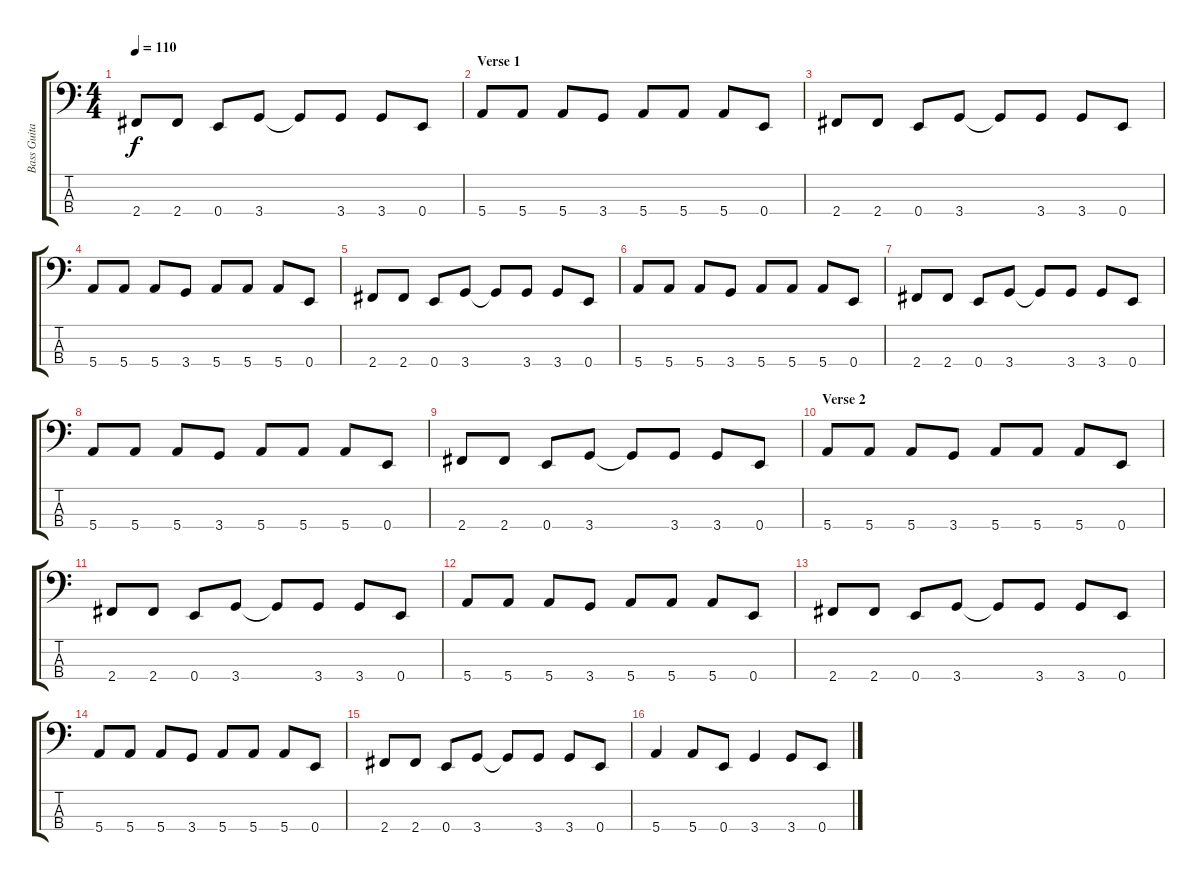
\track ("Bass Guitar" "Bass Guita") {instrument electricbasspick}
\staff {score tabs}
\tuning (G2 D2 A1 E1) {hide}
\ts (4 4)
\tempo 110
\clef f4
\ks c
2.4.8{dy f} 2.4.8 0.4.8 3.4.8 3.4{t}.8 3.4.8 3.4.8 0.4.8 |
\section ("" "Verse 1")
5.4.8 5.4.8 5.4.8 3.4.8 5.4.8 5.4.8 5.4.8 0.4.8 |
2.4.8 2.4.8 0.4.8 3.4.8 3.4{t}.8 3.4.8 3.4.8 0.4.8 |
5.4.8 5.4.8 5.4.8 3.4.8 5.4.8 5.4.8 5.4.8 0.4.8 |
2.4.8 2.4.8 0.4.8 3.4.8 3.4{t}.8 3.4.8 3.4.8 0.4.8 |
5.4.8 5.4.8 5.4.8 3.4.8 5.4.8 5.4.8 5.4.8 0.4.8 |
2.4.8 2.4.8 0.4.8 3.4.8 3.4{t}.8 3.4.8 3.4.8 0.4.8 |
5.4.8 5.4.8 5.4.8 3.4.8 5.4.8 5.4.8 5.4.8 0.4.8 |
2.4.8 2.4.8 0.4.8 3.4.8 3.4{t}.8 3.4.8 3.4.8 0.4.8 |
\section ("" "Verse 2")
5.4.8 5.4.8 5.4.8 3.4.8 5.4.8 5.4.8 5.4.8 0.4.8 |
2.4.8 2.4.8 0.4.8 3.4.8 3.4{t}.8 3.4.8 3.4.8 0.4.8 |
5.4.8 5.4.8 5.4.8 3.4.8 5.4.8 5.4.8 5.4.8 0.4.8 |
2.4.8 2.4.8 0.4.8 3.4.8 3.4{t}.8 3.4.8 3.4.8 0.4.8 |
5.4.8 5.4.8 5.4.8 3.4.8 5.4.8 5.4.8 5.4.8 0.4.8 |
2.4.8 2.4.8 0.4.8 3.4.8 3.4{t}.8 3.4.8 3.4.8 0.4.8 |
5.4.4 5.4.8 0.4.8 3.4.4 3.4.8 0.4.8
